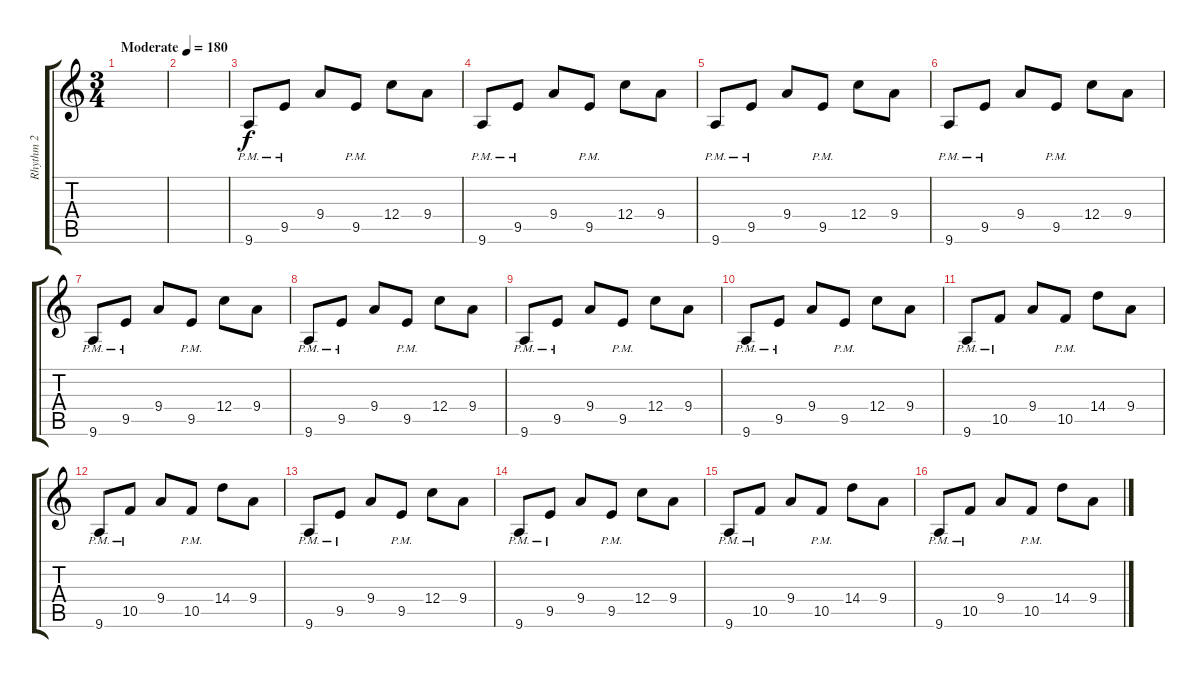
\track ("Rhythm 2" "Rhythm 2") {instrument overdrivenguitar}
\staff {score tabs}
\tuning (D4 A3 F3 C3 G2 C2) {hide}
\ts (3 4)
\tempo (180 "Moderate")
\clef g2
\ks c
|
|
9.6{pm}.8 9.5{pm}.8 9.4.8 9.5{pm}.8 12.4.8 9.4.8 |
9.6{pm}.8 9.5{pm}.8 9.4.8 9.5{pm}.8 12.4.8 9.4.8 |
9.6{pm}.8 9.5{pm}.8 9.4.8 9.5{pm}.8 12.4.8 9.4.8 |
9.6{pm}.8 9.5{pm}.8 9.4.8 9.5{pm}.8 12.4.8 9.4.8 |
9.6{pm}.8 9.5{pm}.8 9.4.8 9.5{pm}.8 12.4.8 9.4.8 |
9.6{pm}.8 9.5{pm}.8 9.4.8 9.5{pm}.8 12.4.8 9.4.8 |
9.6{pm}.8 9.5{pm}.8 9.4.8 9.5{pm}.8 12.4.8 9.4.8 |
9.6{pm}.8 9.5{pm}.8 9.4.8 9.5{pm}.8 12.4.8 9.4.8 |
9.6{pm}.8 10.5{pm}.8 9.4.8 10.5{pm}.8 14.4.8 9.4.8 |
9.6{pm}.8 10.5{pm}.8 9.4.8 10.5{pm}.8 14.4.8 9.4.8 |
9.6{pm}.8 9.5{pm}.8 9.4.8 9.5{pm}.8 12.4.8 9.4.8 |
9.6{pm}.8 9.5{pm}.8 9.4.8 9.5{pm}.8 12.4.8 9.4.8 |
9.6{pm}.8 10.5{pm}.8 9.4.8 10.5{pm}.8 14.4.8 9.4.8 |
9.6{pm}.8 10.5{pm}.8 9.4.8 10.5{pm}.8 14.4.8 9.4.8
